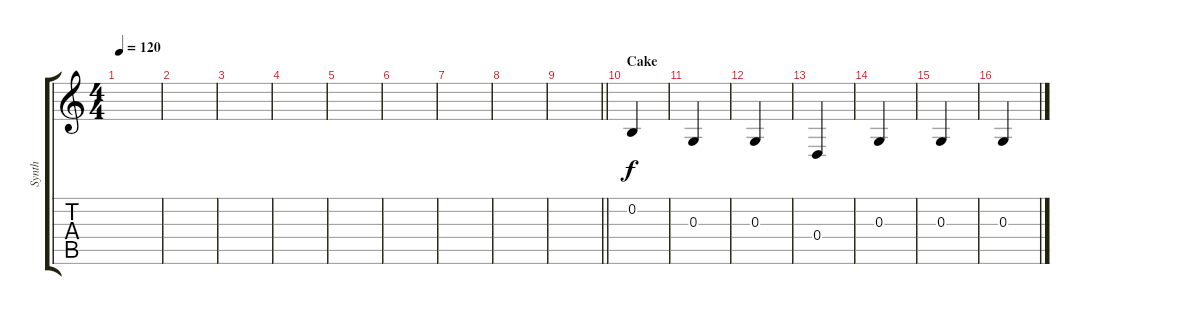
\track ("Synth" "Synth") {instrument lead1square}
\staff {score tabs}
\tuning (E4 B3 G3 D3 A2 E2) {hide}
\ts (4 4)
\tempo 120
\clef g2
\ks c
|
|
|
|
|
|
|
|
\barLineRight lightlight
|
\section ("" "Cake")
0.2.4 |
0.3.4{dy f} |
0.3.4 |
0.4.4 |
0.3.4 |
0.3.4 |
0.3.4
